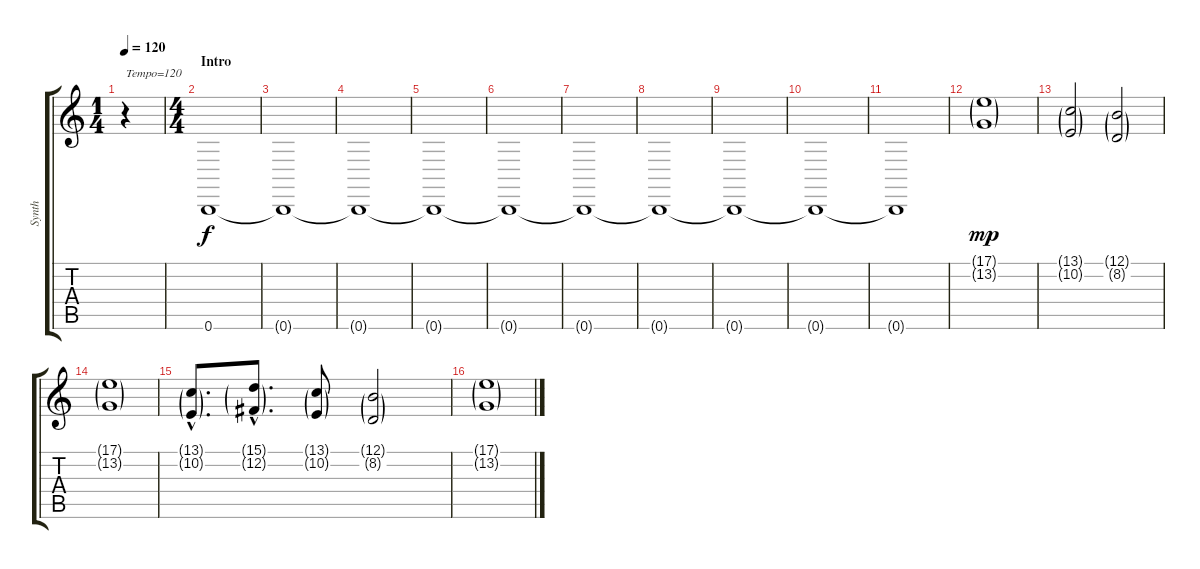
\track ("Synth" "Synth") {instrument stringensemble1}
\staff {score tabs}
\tuning (B3 Gb3 D3 A2 E2 B1) {hide}
\ts (1 4)
\tempo 120
\clef g2
\ks c
r.4{txt "Tempo=120" dy f volume 0 instrument stringensemble1} |
\ts (4 4)
\section ("" "Intro")
0.6.1{volume 16 instrument contrabass} |
0.6{t}.1 |
0.6{t}.1 |
0.6{t}.1 |
0.6{t}.1 |
0.6{t}.1 |
0.6{t}.1 |
0.6{t}.1 |
0.6{t}.1 |
0.6{t}.1 |
(17.1{g} 13.2{g}).1{dy mp volume 16 instrument stringensemble1} |
(13.1{g} 10.2{g}).2 (12.1{g} 8.2{g}).2 |
(17.1{g} 13.2{g}).1 |
(13.1{g hac} 10.2{g hac}).8{d} (15.1{g hac} 12.2{g hac}).8{d} (13.1{g} 10.2{g}).8 (12.1{g} 8.2{g}).2 |
(17.1{g} 13.2{g}).1
